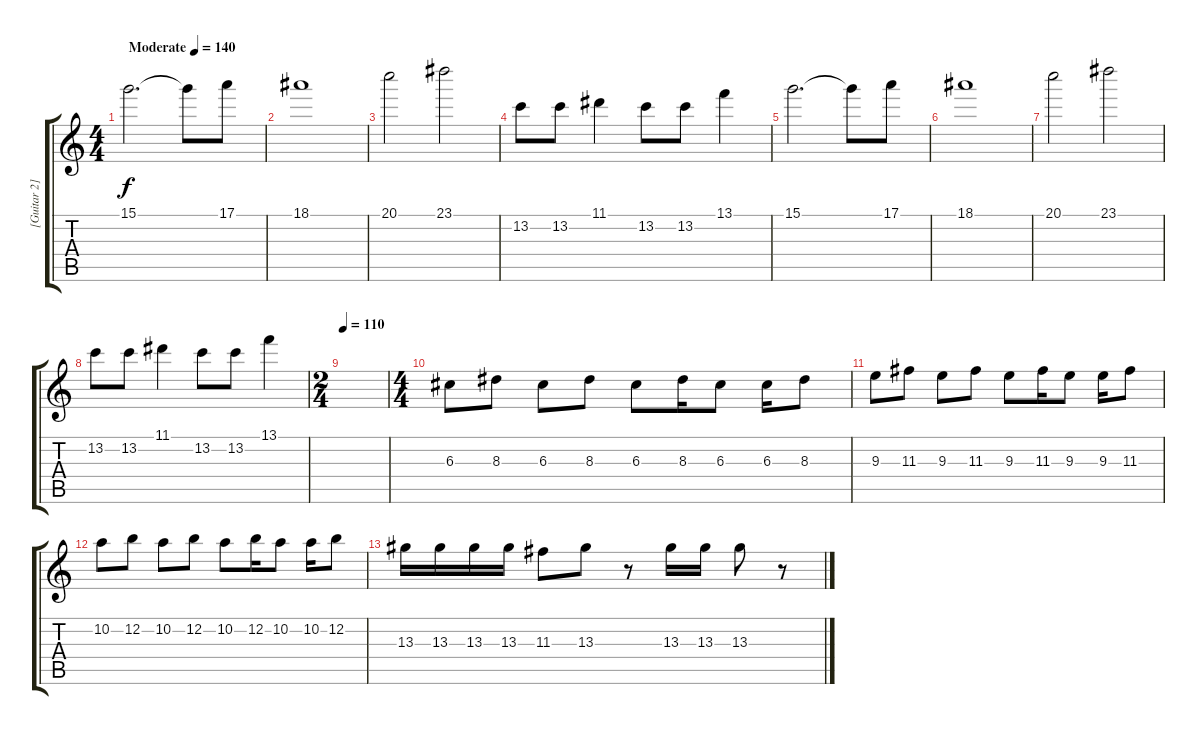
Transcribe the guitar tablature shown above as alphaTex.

\track ("[Guitar 2]" "[Guitar 2]") {instrument overdrivenguitar}
\staff {score tabs}
\tuning (E4 B3 G3 D3 A2 E2) {hide}
\ts (4 4)
\tempo (140 "Moderate")
\clef g2
\ks c
15.1.2{d dy f instrument overdrivenguitar} 15.1{t}.8 17.1.8 |
18.1.1 |
20.1.2 23.1.2 |
13.2.8 13.2.8 11.1.4 13.2.8 13.2.8 13.1.4 |
15.1.2{d} 15.1{t}.8 17.1.8 |
18.1.1 |
20.1.2 23.1.2 |
13.2.8 13.2.8 11.1.4 13.2.8 13.2.8 13.1.4 |
\ts (2 4)
\tempo 110
|
\ts (4 4)
6.3.8 8.3.8 6.3.8 8.3.8 6.3.8 8.3.16 6.3.8 6.3.16 8.3.8 |
9.3.8 11.3.8 9.3.8 11.3.8 9.3.8 11.3.16 9.3.8 9.3.16 11.3.8 |
10.2.8 12.2.8 10.2.8 12.2.8 10.2.8 12.2.16 10.2.8 10.2.16 12.2.8 |
13.3.16 13.3.16 13.3.16 13.3.16 11.3.8 13.3.8 r.8 13.3.16 13.3.16 13.3.8 r.8
